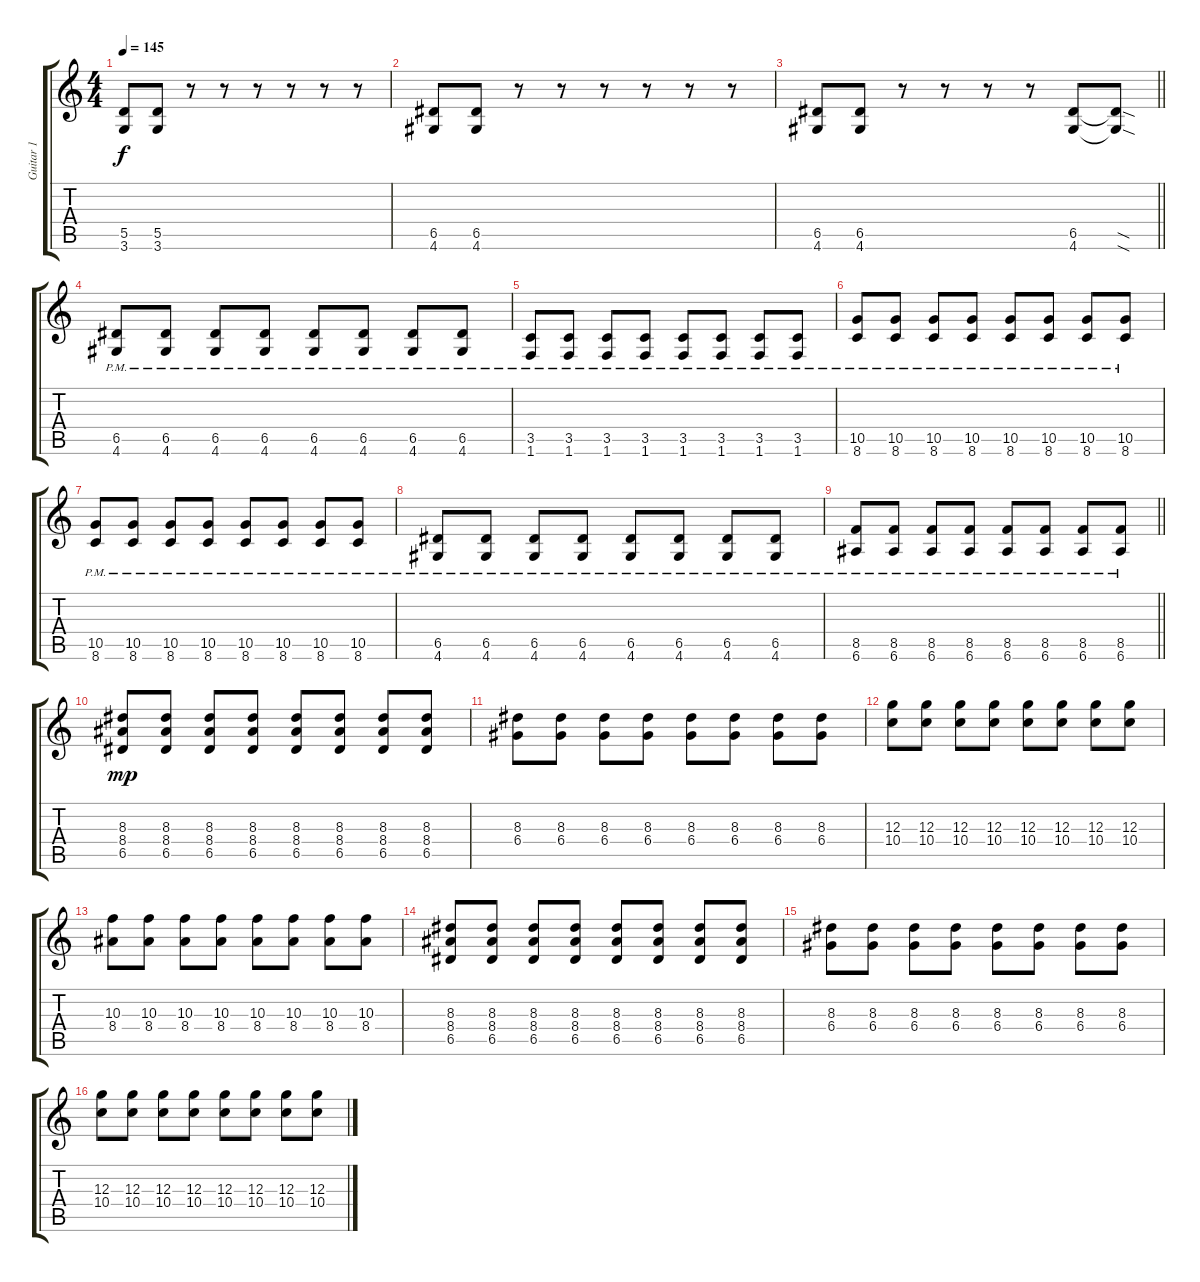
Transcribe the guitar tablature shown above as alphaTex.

\track ("Guitar 1" "Guitar 1") {instrument distortionguitar}
\staff {score tabs}
\tuning (E4 B3 G3 D3 A2 E2) {hide}
\ts (4 4)
\tempo 145
\clef g2
\ks c
(5.5 3.6).8{dy f} (5.5 3.6).8 r.8 r.8 r.8 r.8 r.8 r.8 |
(6.5 4.6).8 (6.5 4.6).8 r.8 r.8 r.8 r.8 r.8 r.8 |
\barLineRight lightlight
(6.5 4.6).8 (6.5 4.6).8 r.8 r.8 r.8 r.8 (6.5 4.6).8 (6.5{sod t} 4.6{sod t}).8 |
(6.5{pm} 4.6{pm}).8 (6.5{pm} 4.6{pm}).8 (6.5{pm} 4.6{pm}).8 (6.5{pm} 4.6{pm}).8 (6.5{pm} 4.6{pm}).8 (6.5{pm} 4.6{pm}).8 (6.5{pm} 4.6{pm}).8 (6.5{pm} 4.6{pm}).8 |
(3.5{pm} 1.6{pm}).8 (3.5{pm} 1.6{pm}).8 (3.5{pm} 1.6{pm}).8 (3.5{pm} 1.6{pm}).8 (3.5{pm} 1.6{pm}).8 (3.5{pm} 1.6{pm}).8 (3.5{pm} 1.6{pm}).8 (3.5{pm} 1.6{pm}).8 |
(10.5{pm} 8.6{pm}).8 (10.5{pm} 8.6{pm}).8 (10.5{pm} 8.6{pm}).8 (10.5{pm} 8.6{pm}).8 (10.5{pm} 8.6{pm}).8 (10.5{pm} 8.6{pm}).8 (10.5{pm} 8.6{pm}).8 (10.5{pm} 8.6{pm}).8 |
(10.5{pm} 8.6{pm}).8 (10.5{pm} 8.6{pm}).8 (10.5{pm} 8.6{pm}).8 (10.5{pm} 8.6{pm}).8 (10.5{pm} 8.6{pm}).8 (10.5{pm} 8.6{pm}).8 (10.5{pm} 8.6{pm}).8 (10.5{pm} 8.6{pm}).8 |
(6.5{pm} 4.6{pm}).8 (6.5{pm} 4.6{pm}).8 (6.5{pm} 4.6{pm}).8 (6.5{pm} 4.6{pm}).8 (6.5{pm} 4.6{pm}).8 (6.5{pm} 4.6{pm}).8 (6.5{pm} 4.6{pm}).8 (6.5{pm} 4.6{pm}).8 |
\barLineRight lightlight
(8.5{pm} 6.6{pm}).8 (8.5{pm} 6.6{pm}).8 (8.5{pm} 6.6{pm}).8 (8.5{pm} 6.6{pm}).8 (8.5{pm} 6.6{pm}).8 (8.5{pm} 6.6{pm}).8 (8.5{pm} 6.6{pm}).8 (8.5{pm} 6.6{pm}).8 |
(8.3 8.4 6.5).8{dy mp} (8.3 8.4 6.5).8 (8.3 8.4 6.5).8 (8.3 8.4 6.5).8 (8.3 8.4 6.5).8 (8.3 8.4 6.5).8 (8.3 8.4 6.5).8 (8.3 8.4 6.5).8 |
(8.3 6.4).8 (8.3 6.4).8 (8.3 6.4).8 (8.3 6.4).8 (8.3 6.4).8 (8.3 6.4).8 (8.3 6.4).8 (8.3 6.4).8 |
(12.3 10.4).8 (12.3 10.4).8 (12.3 10.4).8 (12.3 10.4).8 (12.3 10.4).8 (12.3 10.4).8 (12.3 10.4).8 (12.3 10.4).8 |
(10.3 8.4).8 (10.3 8.4).8 (10.3 8.4).8 (10.3 8.4).8 (10.3 8.4).8 (10.3 8.4).8 (10.3 8.4).8 (10.3 8.4).8 |
(8.3 8.4 6.5).8 (8.3 8.4 6.5).8 (8.3 8.4 6.5).8 (8.3 8.4 6.5).8 (8.3 8.4 6.5).8 (8.3 8.4 6.5).8 (8.3 8.4 6.5).8 (8.3 8.4 6.5).8 |
(8.3 6.4).8 (8.3 6.4).8 (8.3 6.4).8 (8.3 6.4).8 (8.3 6.4).8 (8.3 6.4).8 (8.3 6.4).8 (8.3 6.4).8 |
(12.3 10.4).8 (12.3 10.4).8 (12.3 10.4).8 (12.3 10.4).8 (12.3 10.4).8 (12.3 10.4).8 (12.3 10.4).8 (12.3 10.4).8
